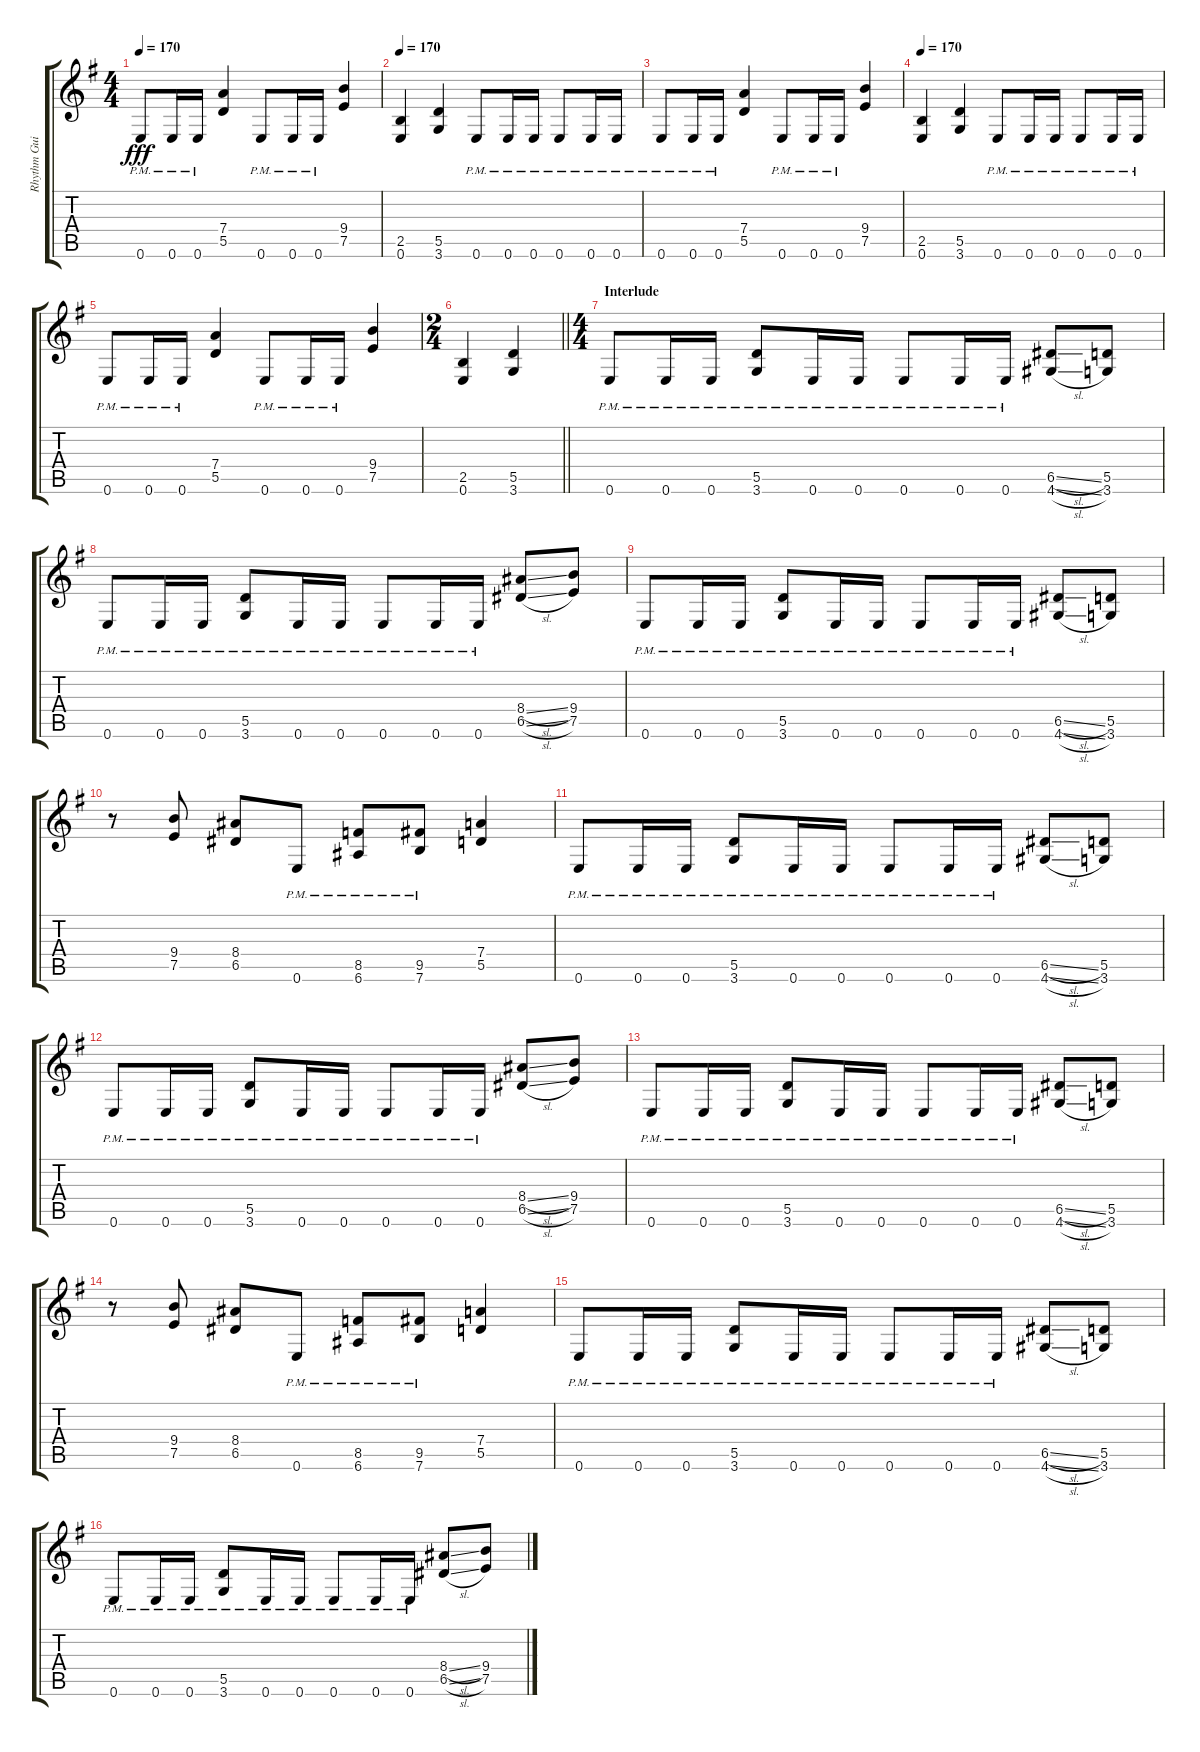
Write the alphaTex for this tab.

\track ("Rhythm Guitar" "Rhythm Gui") {instrument distortionguitar}
\staff {score tabs}
\tuning (E4 B3 G3 D3 A2 E2) {hide}
\ts (4 4)
\tempo 170
\clef g2
\ks g
0.6{pm}.8{dy fff} 0.6{pm}.16 0.6{pm}.16 (7.4 5.5).4 0.6{pm}.8 0.6{pm}.16 0.6{pm}.16 (9.4 7.5).4 |
\tempo 170
(2.5 0.6).4 (5.5 3.6).4 0.6{pm}.8 0.6{pm}.16 0.6{pm}.16 0.6{pm}.8 0.6{pm}.16 0.6{pm}.16 |
0.6{pm}.8 0.6{pm}.16 0.6{pm}.16 (7.4 5.5).4 0.6{pm}.8 0.6{pm}.16 0.6{pm}.16 (9.4 7.5).4 |
\tempo 170
(2.5 0.6).4 (5.5 3.6).4 0.6{pm}.8 0.6{pm}.16 0.6{pm}.16 0.6{pm}.8 0.6{pm}.16 0.6{pm}.16 |
0.6{pm}.8 0.6{pm}.16 0.6{pm}.16 (7.4 5.5).4 0.6{pm}.8 0.6{pm}.16 0.6{pm}.16 (9.4 7.5).4 |
\ts (2 4)
\barLineRight lightlight
(2.5 0.6).4 (5.5 3.6).4 |
\ts (4 4)
\section ("" "Interlude")
0.6{pm}.8 0.6{pm}.16 0.6{pm}.16 (5.5{pm} 3.6{pm}).8 0.6{pm}.16 0.6{pm}.16 0.6{pm}.8 0.6{pm}.16 0.6{pm}.16 (6.5{sl} 4.6{sl}).8 (5.5 3.6).8 |
0.6{pm}.8 0.6{pm}.16 0.6{pm}.16 (5.5{pm} 3.6{pm}).8 0.6{pm}.16 0.6{pm}.16 0.6{pm}.8 0.6{pm}.16 0.6{pm}.16 (8.4{sl} 6.5{sl}).8 (9.4 7.5).8 |
0.6{pm}.8 0.6{pm}.16 0.6{pm}.16 (5.5{pm} 3.6{pm}).8 0.6{pm}.16 0.6{pm}.16 0.6{pm}.8 0.6{pm}.16 0.6{pm}.16 (6.5{sl} 4.6{sl}).8 (5.5 3.6).8 |
r.8 (9.4 7.5).8 (8.4 6.5).8 0.6{pm}.8 (8.5{pm} 6.6{pm}).8 (9.5{pm} 7.6{pm}).8 (7.4 5.5).4 |
0.6{pm}.8 0.6{pm}.16 0.6{pm}.16 (5.5{pm} 3.6{pm}).8 0.6{pm}.16 0.6{pm}.16 0.6{pm}.8 0.6{pm}.16 0.6{pm}.16 (6.5{sl} 4.6{sl}).8 (5.5 3.6).8 |
0.6{pm}.8 0.6{pm}.16 0.6{pm}.16 (5.5{pm} 3.6{pm}).8 0.6{pm}.16 0.6{pm}.16 0.6{pm}.8 0.6{pm}.16 0.6{pm}.16 (8.4{sl} 6.5{sl}).8 (9.4 7.5).8 |
0.6{pm}.8 0.6{pm}.16 0.6{pm}.16 (5.5{pm} 3.6{pm}).8 0.6{pm}.16 0.6{pm}.16 0.6{pm}.8 0.6{pm}.16 0.6{pm}.16 (6.5{sl} 4.6{sl}).8 (5.5 3.6).8 |
r.8 (9.4 7.5).8 (8.4 6.5).8 0.6{pm}.8 (8.5{pm} 6.6{pm}).8 (9.5{pm} 7.6{pm}).8 (7.4 5.5).4 |
0.6{pm}.8 0.6{pm}.16 0.6{pm}.16 (5.5{pm} 3.6{pm}).8 0.6{pm}.16 0.6{pm}.16 0.6{pm}.8 0.6{pm}.16 0.6{pm}.16 (6.5{sl} 4.6{sl}).8 (5.5 3.6).8 |
0.6{pm}.8 0.6{pm}.16 0.6{pm}.16 (5.5{pm} 3.6{pm}).8 0.6{pm}.16 0.6{pm}.16 0.6{pm}.8 0.6{pm}.16 0.6{pm}.16 (8.4{sl} 6.5{sl}).8 (9.4 7.5).8
